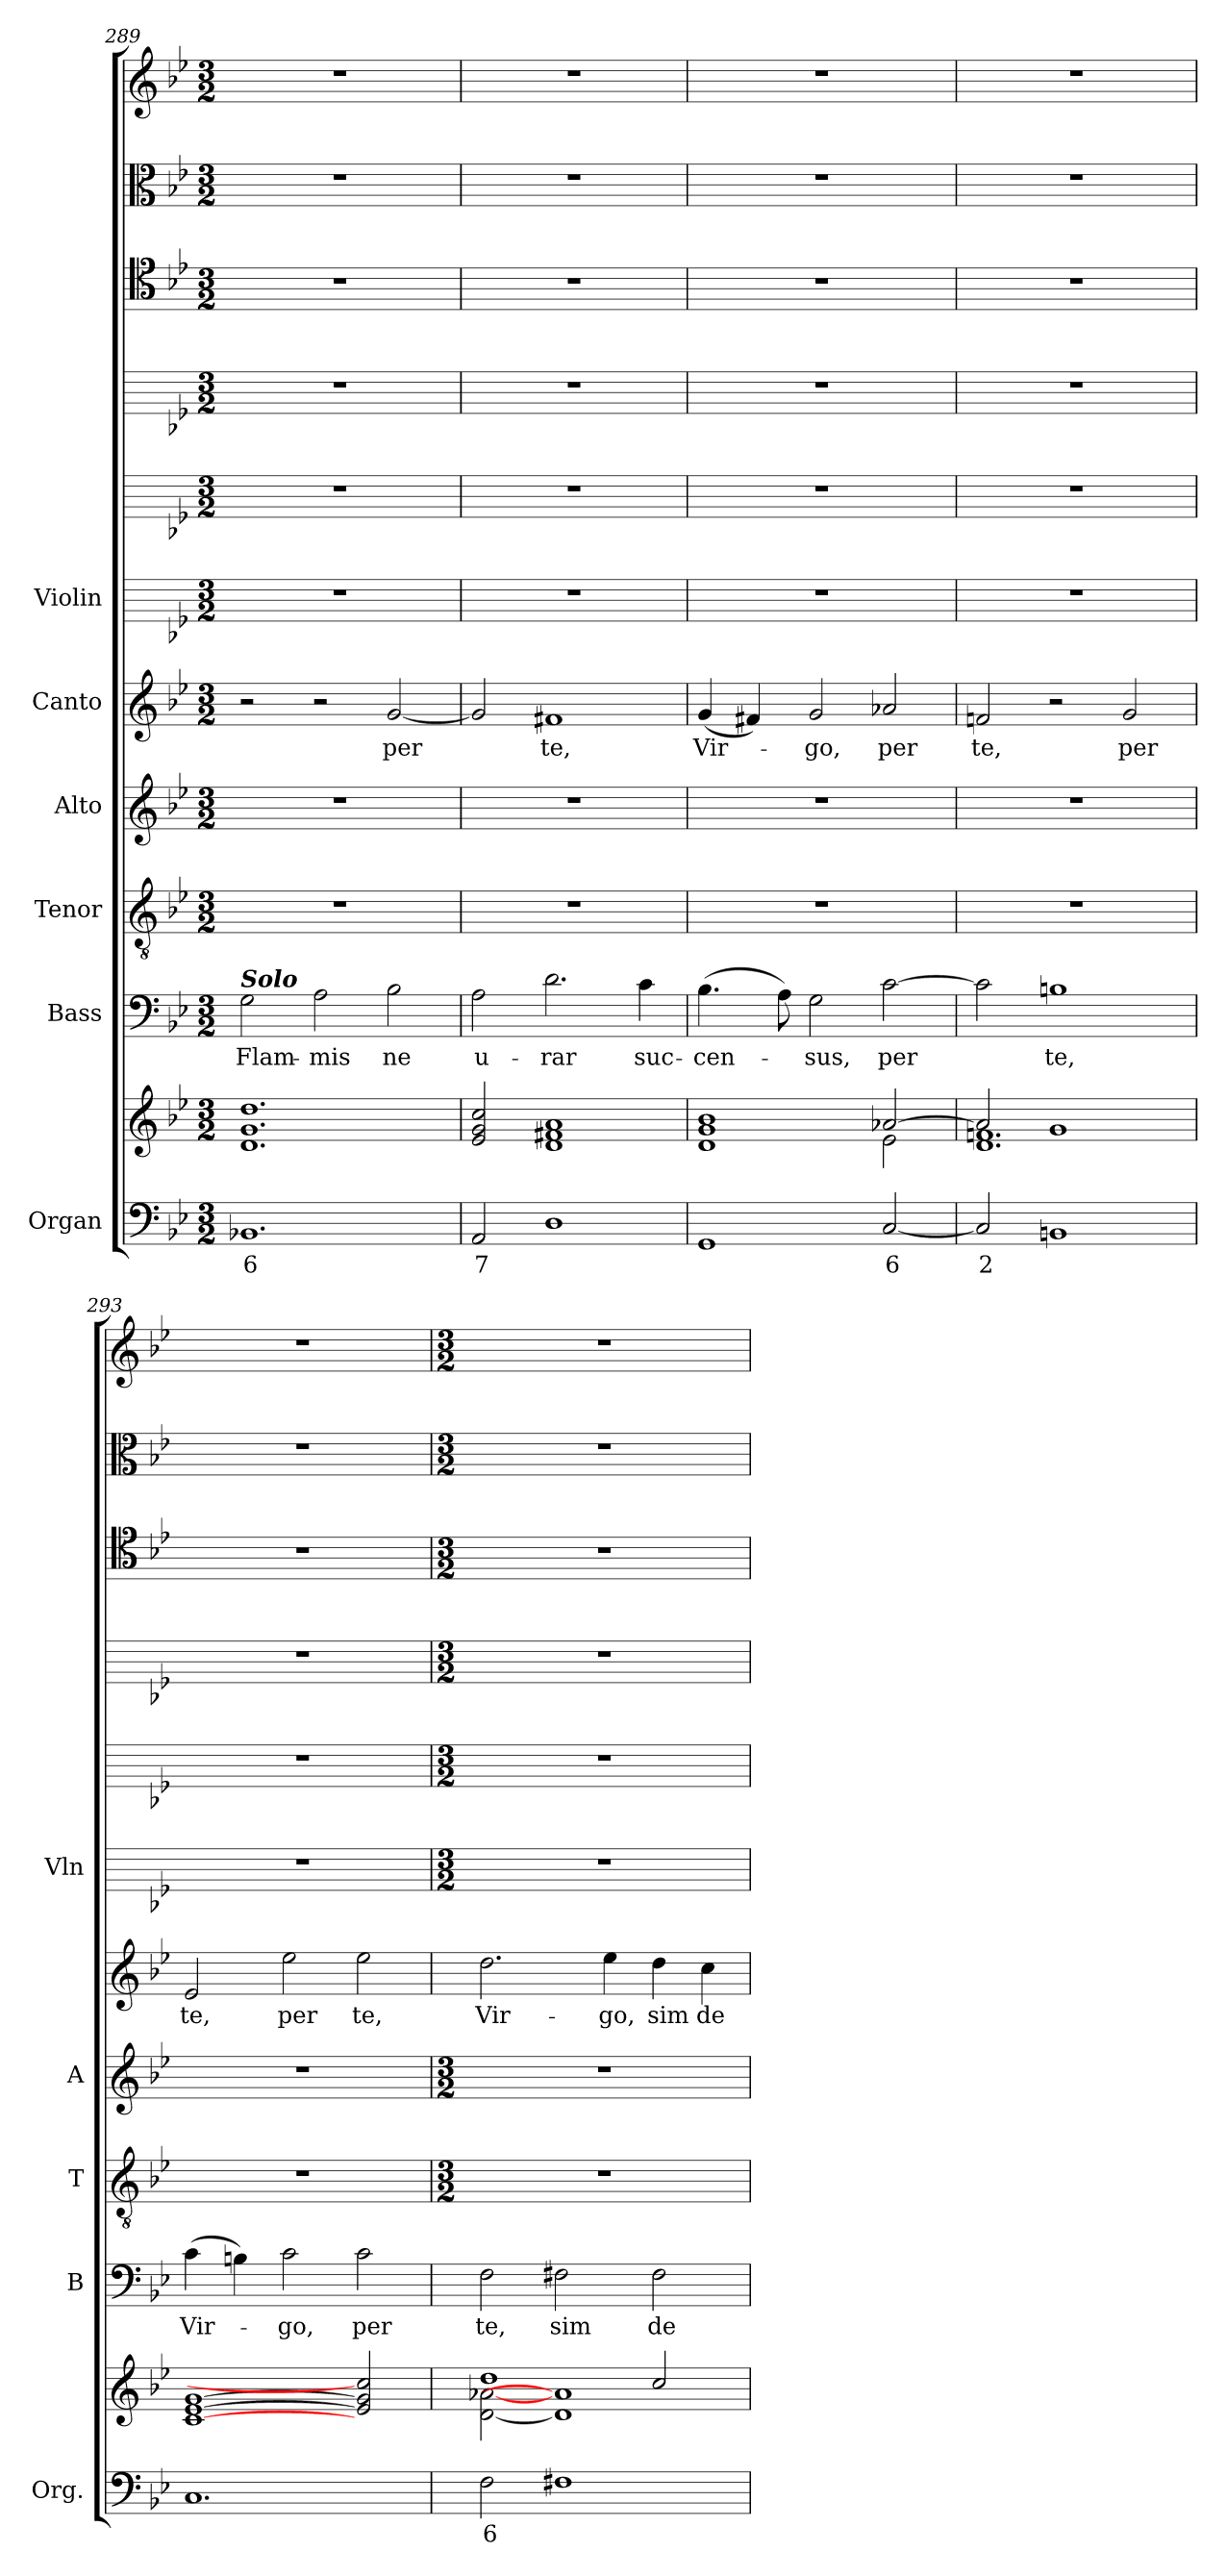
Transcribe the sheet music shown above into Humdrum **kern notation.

**kern	**text	**kern	**kern	**text	**kern	**kern	**kern	**text	**kern	**kern	**kern	**kern	**kern	**kern
*part6	*part6	*part6	*part5	*part5	*part4	*part3	*part2	*part2	*part1	*part1	*part1	*part1	*part1	*part1
*staff12	*staff12	*staff11	*staff10	*staff10	*staff9	*staff8	*staff7	*staff7	*staff6	*staff5	*staff4	*staff3	*staff2	*staff1
*I"Organ	*	*	*I"Bass	*	*I"Tenor	*I"Alto	*I"Canto	*	*I"Violin	*	*	*	*	*
*I'Org.	*	*	*I'B	*	*I'T	*I'A	*	*	*I'Vln	*	*	*	*	*
*clefF4	*	*clefG2	*clefF4	*	*clefGv2	*clefG2	*clefG2	*	*	*	*	*clefC4	*clefC3	*clefG2
*k[b-e-]	*	*k[b-e-]	*k[b-e-]	*	*k[b-e-]	*k[b-e-]	*k[b-e-]	*	*k[b-e-]	*k[b-e-]	*k[b-e-]	*k[b-e-]	*k[b-e-]	*k[b-e-]
*B-:	*	*B-:	*B-:	*	*B-:	*B-:	*B-:	*	*B-:	*B-:	*B-:	*B-:	*B-:	*B-:
*M3/2	*	*M3/2	*M3/2	*	*M3/2	*M3/2	*M3/2	*	*M3/2	*M3/2	*M3/2	*M3/2	*M3/2	*M3/2
=289	=289	=289	=289	=289	=289	=289	=289	=289	=289	=289	=289	=289	=289	=289
*	*	*^	*	*	*	*	*	*	*	*	*	*	*	*
!	!	!	!	!LO:TX:a:Bi:t=Solo	!	!	!	!	!	!	!	!	!	!	!
!	!LO:LY:b	!	!LO:N:vis=1	!	!LO:LY:b	!	!	!	!	!	!	!	!	!	!
1.BB-X	6	1.d/ 1.g/ 1.dd/	1.ryy	2G	Flam-	1.r	1.r	2r	.	1.r	1.r	1.r	1.r	1.r	1.r
!	!	!	!	!	!LO:LY:b	!	!	!	!	!	!	!	!	!	!
.	.	.	.	2A	-mis	.	.	2r	.	.	.	.	.	.	.
!	!	!	!	!	!LO:LY:b	!	!	!	!LO:LY:b	!	!	!	!	!	!
.	.	.	.	2B-	ne	.	.	[2g/	per	.	.	.	.	.	.
=290	=290	=290	=290	=290	=290	=290	=290	=290	=290	=290	=290	=290	=290	=290	=290
!	!LO:LY:b	!	!LO:N:vis=1	!	!LO:LY:b	!	!	!	!	!	!	!	!	!	!
2AA	7	2e-/ 2g/ 2cc/	1.ryy	2A	u-	1.r	1.r	2g/]	.	1.r	1.r	1.r	1.r	1.r	1.r
!	!	!	!	!	!LO:LY:b	!	!	!	!LO:LY:b	!	!	!	!	!	!
1D	.	1d/ 1f#X/ 1a/	.	2.d	-rar	.	.	1f#X	te,	.	.	.	.	.	.
!	!	!	!	!	!LO:LY:b	!	!	!	!	!	!	!	!	!	!
.	.	.	.	4c	suc-	.	.	.	.	.	.	.	.	.	.
=291	=291	=291	=291	=291	=291	=291	=291	=291	=291	=291	=291	=291	=291	=291	=291
!	!	!	!	!	!LO:LY:b	!	!	!	!LO:LY:b	!	!	!	!	!	!
1GG	.	1d/ 1g/ 1b-/	2ryy	(>4.B-	-cen-	1.r	1.r	(<4g/	Vir-	1.r	1.r	1.r	1.r	1.r	1.r
.	.	.	.	.	.	.	.	4f#X)	.	.	.	.	.	.	.
.	.	.	.	8A)	.	.	.	.	.	.	.	.	.	.	.
!	!	!	!	!	!LO:LY:b	!	!	!	!LO:LY:b	!	!	!	!	!	!
.	.	.	2ryy	2G	sus,	.	.	2g	go,	.	.	.	.	.	.
!	!LO:LY:b	!	!	!	!LO:LY:b	!	!	!	!LO:LY:b	!	!	!	!	!	!
[2C	6	[2a-X/	2e-\	[2c	per	.	.	2a-X	per	.	.	.	.	.	.
=292	=292	=292	=292	=292	=292	=292	=292	=292	=292	=292	=292	=292	=292	=292	=292
!	!LO:LY:b	!	!	!	!	!	!	!	!LO:LY:b	!	!	!	!	!	!
2C]	2	2a-/]	1.d\ 1.fn\	2c]	.	1.r	1.r	2fn	te,	1.r	1.r	1.r	1.r	1.r	1.r
!	!	!	!	!	!LO:LY:b	!	!	!	!	!	!	!	!	!	!
1BBn	.	1g/	.	1Bn	te,	.	.	2r	.	.	.	.	.	.	.
!	!	!	!	!	!	!	!	!	!LO:LY:b	!	!	!	!	!	!
.	.	.	.	.	.	.	.	2g/	per	.	.	.	.	.	.
=293	=293	=293	=293	=293	=293	=293	=293	=293	=293	=293	=293	=293	=293	=293	=293
!	!	!	!LO:N:vis=1	!	!LO:LY:b	!	!	!	!LO:LY:b	!	!	!	!	!	!
1.C	.	[1c/ [1e-/ [1g/	1.ryy	(>4c	Vir-	1.r	1.r	2e-	te,	1.r	1.r	1.r	1.r	1.r	1.r
.	.	.	.	4Bn)	.	.	.	.	.	.	.	.	.	.	.
!	!	!	!	!	!LO:LY:b	!	!	!	!LO:LY:b	!	!	!	!	!	!
.	.	.	.	2c	go,	.	.	2ee-	per	.	.	.	.	.	.
!	!	!	!	!	!LO:LY:b	!	!	!	!LO:LY:b	!	!	!	!	!	!
.	.	2e-/] 2g/] 2cc/]	.	2c	per	.	.	2ee-	te,	.	.	.	.	.	.
!!LO:LB:g=z
=294	=294	=294	=294	=294	=294	=294	=294	=294	=294	=294	=294	=294	=294	=294	=294
*	*	*	*	*	*	*M3/2	*M3/2	*	*	*M3/2	*M3/2	*M3/2	*M3/2	*M3/2	*M3/2
!	!LO:LY:b	!	!	!	!LO:LY:b	!	!	!	!LO:LY:b	!	!	!	!	!	!
2F	6	1dd/	[2d\ [2a-X\	2F	te,	1.r	1.r	2.dd	Vir-	1.r	1.r	1.r	1.r	1.r	1.r
!	!	!	!	!	!LO:LY:b	!	!	!	!	!	!	!	!	!	!
1F#X	.	.	1d\] 1a\]	2F#X	sim	.	.	.	.	.	.	.	.	.	.
!	!	!	!	!	!	!	!	!	!LO:LY:b	!	!	!	!	!	!
.	.	.	.	.	.	.	.	4ee-	-go,	.	.	.	.	.	.
!	!	!	!	!	!LO:LY:b	!	!	!	!LO:LY:b	!	!	!	!	!	!
.	.	2cc/	.	2F#	de-	.	.	4dd	sim	.	.	.	.	.	.
!	!	!	!	!	!	!	!	!	!LO:LY:b	!	!	!	!	!	!
.	.	.	.	.	.	.	.	4cc	de-	.	.	.	.	.	.
*	*	*v	*v	*	*	*	*	*	*	*	*	*	*	*	*
=	=	=	=	=	=	=	=	=	=	=	=	=	=	=
*-	*-	*-	*-	*-	*-	*-	*-	*-	*-	*-	*-	*-	*-	*-
